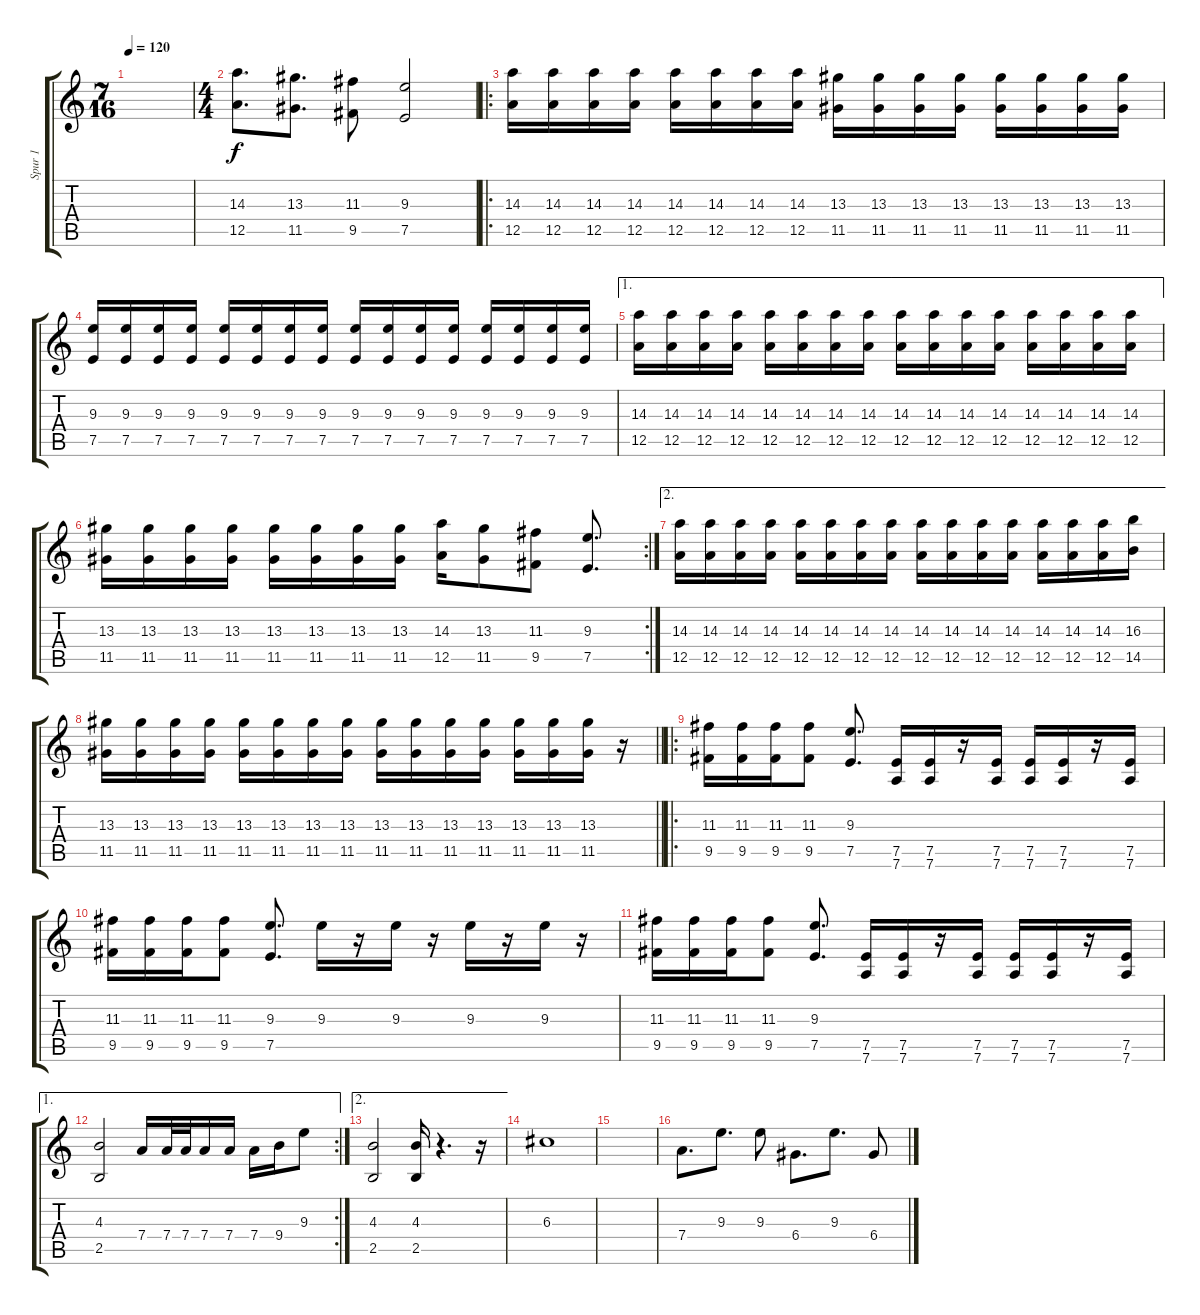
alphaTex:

\track ("Spur 1" "Spur 1") {instrument distortionguitar}
\staff {score tabs}
\tuning (E4 B3 G3 D3 A2 D2) {hide}
\ts (7 16)
\tempo 120
\clef g2
\ks c
|
\ts (4 4)
(14.3 12.5).8{d} (13.3 11.5).8{d} (11.3 9.5).8 (9.3 7.5).2 |
\ro
(14.3 12.5).16 (14.3 12.5).16 (14.3 12.5).16 (14.3 12.5).16 (14.3 12.5).16 (14.3 12.5).16 (14.3 12.5).16 (14.3 12.5).16 (13.3 11.5).16 (13.3 11.5).16 (13.3 11.5).16 (13.3 11.5).16 (13.3 11.5).16 (13.3 11.5).16 (13.3 11.5).16 (13.3 11.5).16 |
(9.3 7.5).16 (9.3 7.5).16 (9.3 7.5).16 (9.3 7.5).16 (9.3 7.5).16 (9.3 7.5).16 (9.3 7.5).16 (9.3 7.5).16 (9.3 7.5).16 (9.3 7.5).16 (9.3 7.5).16 (9.3 7.5).16 (9.3 7.5).16 (9.3 7.5).16 (9.3 7.5).16 (9.3 7.5).16 |
\ae 1
(14.3 12.5).16 (14.3 12.5).16 (14.3 12.5).16 (14.3 12.5).16 (14.3 12.5).16 (14.3 12.5).16 (14.3 12.5).16 (14.3 12.5).16 (14.3 12.5).16 (14.3 12.5).16 (14.3 12.5).16 (14.3 12.5).16 (14.3 12.5).16 (14.3 12.5).16 (14.3 12.5).16 (14.3 12.5).16 |
\rc 2
(13.3 11.5).16 (13.3 11.5).16 (13.3 11.5).16 (13.3 11.5).16 (13.3 11.5).16 (13.3 11.5).16 (13.3 11.5).16 (13.3 11.5).16 (14.3 12.5).16 (13.3 11.5).8 (11.3 9.5).8 (9.3 7.5).8{d} |
\ae 2
(14.3 12.5).16 (14.3 12.5).16 (14.3 12.5).16 (14.3 12.5).16 (14.3 12.5).16 (14.3 12.5).16 (14.3 12.5).16 (14.3 12.5).16 (14.3 12.5).16 (14.3 12.5).16 (14.3 12.5).16 (14.3 12.5).16 (14.3 12.5).16 (14.3 12.5).16 (14.3 12.5).16 (16.3 14.5).16 |
\barLineRight lightlight
(13.3 11.5).16 (13.3 11.5).16 (13.3 11.5).16 (13.3 11.5).16 (13.3 11.5).16 (13.3 11.5).16 (13.3 11.5).16 (13.3 11.5).16 (13.3 11.5).16 (13.3 11.5).16 (13.3 11.5).16 (13.3 11.5).16 (13.3 11.5).16 (13.3 11.5).16 (13.3 11.5).16 r.16 |
\ro
(11.3 9.5).16 (11.3 9.5).16 (11.3 9.5).16 (11.3 9.5).8 (9.3 7.5).8{d} (7.5 7.6).16 (7.5 7.6).16 r.16 (7.5 7.6).16 (7.5 7.6).16 (7.5 7.6).16 r.16 (7.5 7.6).16 |
(11.3 9.5).16 (11.3 9.5).16 (11.3 9.5).16 (11.3 9.5).8 (9.3 7.5).8{d} 9.3.16 r.16 9.3.16 r.16 9.3.16 r.16 9.3.16 r.16 |
(11.3 9.5).16 (11.3 9.5).16 (11.3 9.5).16 (11.3 9.5).8 (9.3 7.5).8{d} (7.5 7.6).16 (7.5 7.6).16 r.16 (7.5 7.6).16 (7.5 7.6).16 (7.5 7.6).16 r.16 (7.5 7.6).16 |
\ae 1
\rc 2
(4.3 2.5).2 7.4.16 7.4.32 7.4.32 7.4.16 7.4.16 7.4.16 9.4.16 9.3.8 |
\ae 2
(4.3 2.5).2 (4.3 2.5).16 r.4{d} r.16 |
6.3.1 |
|
7.4.8{d} 9.3.8{d} 9.3.8 6.4.8{d} 9.3.8{d} 6.4.8
